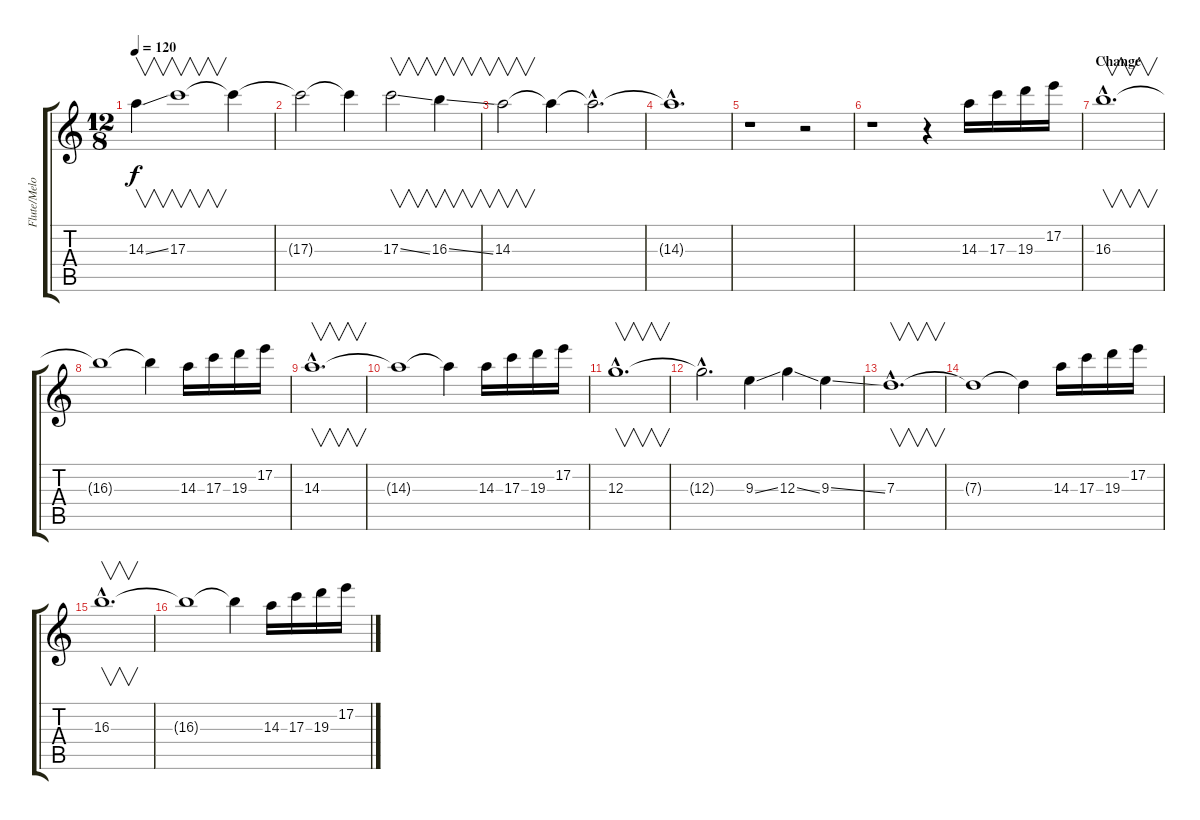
\track ("Flute/Melody" "Flute/Melo") {instrument shakuhachi}
\staff {score tabs}
\tuning (E5 B4 G4 D4 A3 E3) {hide}
\ts (12 8)
\tempo 120
\clef g2
\ks c
14.3{ss}.4{v dy f} 17.3.1{v} 17.3{t}.4 |
17.3{t}.2 17.3{t}.4 17.3{ss}.2{v} 16.3{ss}.4{v} |
14.3.2{v} 14.3{t}.4 14.3{hac t}.2{d} |
14.3{hac t}.1{d} |
r.1 r.2 |
r.1 r.4 14.3.16 17.3.16 19.3.16 17.2.16 |
\section ("" "Change")
16.3{hac}.1{v d} |
16.3{t}.1 16.3{t}.4 14.3.16 17.3.16 19.3.16 17.2.16 |
14.3{hac}.1{v d} |
14.3{t}.1 14.3{t}.4 14.3.16 17.3.16 19.3.16 17.2.16 |
12.3{hac}.1{v d} |
12.3{hac t}.2{d} 9.3{ss}.4 12.3{ss}.4 9.3{ss}.4 |
7.3{hac}.1{v d} |
7.3{t}.1 7.3{t}.4 14.3.16 17.3.16 19.3.16 17.2.16 |
16.3{hac}.1{v d} |
16.3{t}.1 16.3{t}.4 14.3.16 17.3.16 19.3.16 17.2.16
